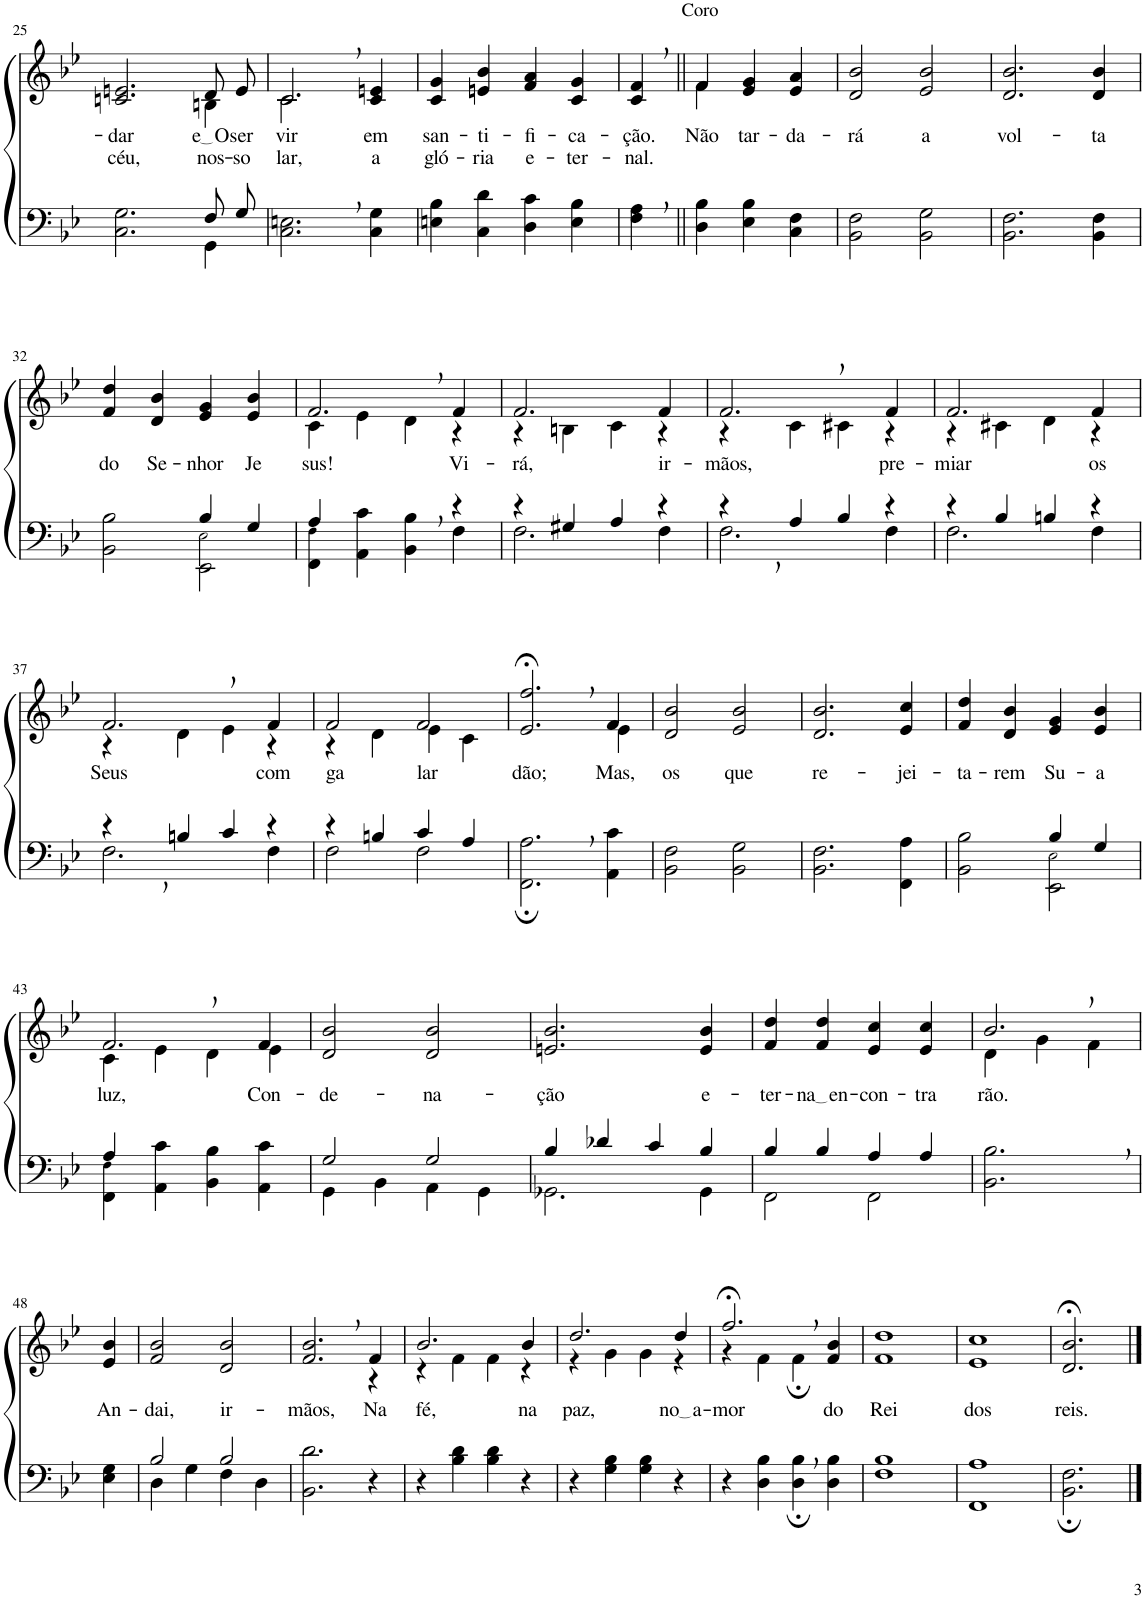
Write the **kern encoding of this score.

**kern	**kern	**text	**text
*part2	*part1	*part1	*part1
*staff2	*staff1	*staff1	*staff1
*I"Parte III e IV	*I"Parte I e II	*	*
!!LO:PB:g=z
*clefF4	*clefG2	*	*
*k[b-e-]	*k[b-e-]	*	*
*M2/2	*M2/2	*	*
=25	=25	=25	=25
*^	*	*	*
!	!	!	!LO:LY:b	!LO:LY:b
*	*	*^	*	*
2.ryy	2.C\ 2.G\	2.cn/ 2.en/	2.ryy	-dar	céu,
!	!	!	!	!LO:LY:b	!LO:LY:b
8F/L	4GG\	8d/L	4Bn\	e O	nos-
!	!	!	!	!LO:LY:b	!LO:LY:b
8G/J	.	8e/J	.	ser-	-so
*v	*v	*	*	*	*
=26	=26	=26	=26	=26
!	!	!	!LO:LY:b	!LO:LY:b
2.C\, 2.En\,	2.c,/	2.c\	-vir	lar,
!	!	!	!LO:LY:b	!LO:LY:b
4C\ 4G\	4c/ 4en/	4ryy	em	a
=27	=27	=27	=27	=27
!	!	!	!LO:LY:b	!LO:LY:b
*	*v	*v	*	*
4En\ 4B-\	4c/ 4g/	san-	gló-
!	!	!LO:LY:b	!LO:LY:b
4C\ 4d\	4en/ 4b-/	-ti-	-ria
!	!	!LO:LY:b	!LO:LY:b
4D\ 4c\	4f/ 4a/	-fi-	e-
!	!	!LO:LY:b	!LO:LY:b
4E\ 4B-\	4c/ 4g/	-ca-	-ter-
=28	=28	=28	=28
!	!LO:TX:a:t=Coro	!	!
!	!	!LO:LY:b	!LO:LY:b
4F\, 4A\,	4c/, 4f/,	-ção.	-nal.
=29||	=29||	=29||	=29||
*	*^	*	*
!	!	!	!LO:LY:b	!
4D\ 4B-\	4f/	4f\	-Não	.
!	!	!	!LO:LY:b	!
4E-\ 4B-\	4e-/ 4g/	2ryy	tar-	.
!	!	!	!LO:LY:b	!
4C\ 4F\	4e-/ 4a/	.	-da-	.
*	*v	*v	*	*
=30	=30	=30	=30
!	!	!LO:LY:b	!
2BB-\ 2F\	2d/ 2b-/	-rá	.
!	!	!LO:LY:b	!
2BB-\ 2G\	2e-/ 2b-/	a	.
=31	=31	=31	=31
!	!	!LO:LY:b	!
2.BB-\ 2.F\	2.d/ 2.b-/	vol-	.
!	!	!LO:LY:b	!
4BB-\ 4F\	4d/ 4b-/	-ta	.
!!LO:LB:g=z
=32	=32	=32	=32
*^	*	*	*
*	*^	*	*	*
!	!	!	!	!LO:LY:b	!
2ryy	2BB-\ 2B-\	2ryy	4f/ 4dd/	do	.
!	!	!	!	!LO:LY:b	!
.	.	.	4d/ 4b-/	Se-	.
!	!	!	!	!LO:LY:b	!
4B-/	2E-!\	2EE-\	4e-/ 4g/	-nhor	.
!	!	!	!	!LO:LY:b	!
4G/	.	.	4e-/ 4b-/	Je-	.
*	*v	*v	*	*	*
=33	=33	=33	=33	=33
*	*	*^	*	*
!	!	!	!	!LO:LY:b	!
4A/	4FF\ 4F!\	2.f,/	4c\	-sus!	.
2ryy	4AA\ 4c\	.	4e-\	.	.
.	4BB-\ 4B-\	.	4d\	.	.
!	!	!	!	!LO:LY:b	!
4r	4F\	4f/	4r	Vi-	.
=34	=34	=34	=34	=34	=34
!	!	!	!	!LO:LY:b	!
4r	2.F\	2.f/	4r	-rá,	.
4G#X/	.	.	4Bn\	.	.
4A/	.	.	4c\	.	.
!	!	!	!	!LO:LY:b	!
4r	4F\	4f/	4r	ir-	.
=35	=35	=35	=35	=35	=35
!	!	!	!	!LO:LY:b	!
4r	2.F\	2.f,/	4r	-mãos,	.
4A/	.	.	4c\	.	.
4B-/	.	.	4c#X\	.	.
!	!	!	!	!LO:LY:b	!
4r	4F\	4f/	4r	pre-	.
=36	=36	=36	=36	=36	=36
!	!	!	!	!LO:LY:b	!
4r	2.F\	2.f/	4r	-miar	.
4B-/	.	.	4c#X\	.	.
4Bn/	.	.	4d\	.	.
!	!	!	!	!LO:LY:b	!
4r	4F\	4f/	4r	os	.
!!LO:LB:g=z	!!
=37	=37	=37	=37	=37	=37
!	!	!	!	!LO:LY:b	!
4r	2.F\	2.f,/	4r	Seus	.
4Bn/	.	.	4d\	.	.
4c/	.	.	4e-\	.	.
!	!	!	!	!LO:LY:b	!
4r	4F\	4f/	4r	com	.
=38	=38	=38	=38	=38	=38
!	!	!	!	!LO:LY:b	!
4r	2F\	2f/	4r	ga-	.
4Bn/	.	.	4d\	.	.
!	!	!	!	!LO:LY:b	!
4c/	2F\	2f/	4e-\	-lar-	.
4A/	.	.	4c\	.	.
*v	*v	*	*	*	*
=39	=39	=39	=39	=39
!	!	!	!LO:LY:b	!
2.FF\;, 2.A\;,	2.e-/;<, 2.ff/;<,	2.ryy	-dão;	.
!	!	!	!LO:LY:b	!
4AA\ 4c\	4f/	4e-\	Mas,	.
=40	=40	=40	=40	=40
!	!	!	!LO:LY:b	!
*	*v	*v	*	*
2BB-\ 2F\	2d/ 2b-/	os	.
!	!	!LO:LY:b	!
2BB-\ 2G\	2e-/ 2b-/	que	.
=41	=41	=41	=41
!	!	!LO:LY:b	!
2.BB-\ 2.F\	2.d/ 2.b-/	re-	.
!	!	!LO:LY:b	!
4FF\ 4A\	4e-/ 4cc/	-jei-	.
=42	=42	=42	=42
*^	*	*	*
!	!	!	!LO:LY:b	!
2ryy	2BB-\ 2B-\	4f/ 4dd/	-ta-	.
!	!	!	!LO:LY:b	!
.	.	4d/ 4b-/	-rem	.
!	!	!	!LO:LY:b	!
4B-/	2EE-\ 2E-!\	4e-/ 4g/	Su-	.
!	!	!	!LO:LY:b	!
4G/	.	4e-/ 4b-/	-a	.
!!LO:LB:g=z
=43	=43	=43	=43	=43
*	*	*^	*	*
!	!	!	!	!LO:LY:b	!
4A/	4FF\ 4F!\	2.f,/	4c\	luz,	.
2.ryy	4AA\ 4c\	.	4e-\	.	.
.	4BB-\ 4B-\	.	4d\	.	.
!	!	!	!	!LO:LY:b	!
.	4AA\ 4c\	4f/	4e-\	Con-	.
=44	=44	=44	=44	=44	=44
!	!	!	!	!LO:LY:b	!
*	*	*v	*v	*	*
2G/	4GG\	2d/ 2b-/	-de-	.
.	4BB-\	.	.	.
!	!	!	!LO:LY:b	!
2G/	4AA\	2d/ 2b-/	-na-	.
.	4GG\	.	.	.
=45	=45	=45	=45	=45
!	!	!	!LO:LY:b	!
4B-/	2.GG-X\	2.en/ 2.b-/	-ção	.
4d-X/	.	.	.	.
4c/	.	.	.	.
!	!	!	!LO:LY:b	!
4B-/	4GG-\	4e/ 4b-/	e-	.
=46	=46	=46	=46	=46
!	!	!	!LO:LY:b	!
4B-/	2FF\	4f/ 4dd/	-ter-	.
!	!	!	!LO:LY:b	!
4B-/	.	4f/ 4dd/	na en	.
!	!	!	!LO:LY:b	!
4A/	2FF\	4e-/ 4cc/	-con-	.
!	!	!	!LO:LY:b	!
4A/	.	4e-/ 4cc/	-tra-	.
*v	*v	*	*	*
=47	=47	=47	=47
*	*^	*	*
!	!	!	!LO:LY:b	!
2.BB-\, 2.B-\,	2.b-,/	4d\	-rão.	.
.	.	4g\	.	.
.	.	4f\	.	.
!!LO:LB:g=z
=48	=48	=48	=48	=48
!	!	!	!LO:LY:b	!
*	*v	*v	*	*
4E-\ 4G\	4e-/ 4b-/	An-	.
=49	=49	=49	=49
*^	*	*	*
!	!	!	!LO:LY:b	!
2B-/	4D\	2f/ 2b-/	-dai,	.
.	4G\	.	.	.
!	!	!	!LO:LY:b	!
2B-/	4F\	2d/ 2b-/	ir-	.
.	4D\	.	.	.
=50	=50	=50	=50	=50
!	!	!	!LO:LY:b	!
*v	*v	*^	*	*
2.BB-\ 2.d\	2.f/, 2.b-/,	2.ryy	-mãos,	.
!	!	!	!LO:LY:b	!
4r	4f/	4r	Na	.
=51	=51	=51	=51	=51
!	!	!	!LO:LY:b	!
4r	2.b-/	4r	fé,	.
4B-\ 4d\	.	4f\	.	.
4B-\ 4d\	.	4f\	.	.
!	!	!	!LO:LY:b	!
4r	4b-/	4r	na	.
=52	=52	=52	=52	=52
!	!	!	!LO:LY:b	!
4r	2.dd/	4r	paz,	.
4G\ 4B-\	.	4g\	.	.
4G\ 4B-\	.	4g\	.	.
!	!	!	!LO:LY:b	!
4r	4dd/	4r	no a	.
=53	=53	=53	=53	=53
!	!	!	!LO:LY:b	!
4r	2.ff;<,/	4r	-mor	.
4D\ 4B-\	.	4f\	.	.
4D\;, 4B-\;,	.	4f;\	.	.
!	!	!	!LO:LY:b	!
4D\ 4B-\	4f/ 4b-/	4ryy	do	.
=54	=54	=54	=54	=54
!	!	!	!LO:LY:b	!
*	*v	*v	*	*
1F 1B-	1f 1dd	Rei	.
=55	=55	=55	=55
!	!	!LO:LY:b	!
1FF 1A	1e- 1cc	dos	.
=56	=56	=56	=56
!	!	!LO:LY:b	!
2.BB-\; 2.F\;	2.d/;< 2.b-/;<	reis.	.
==	==	==	==
*-	*-	*-	*-
